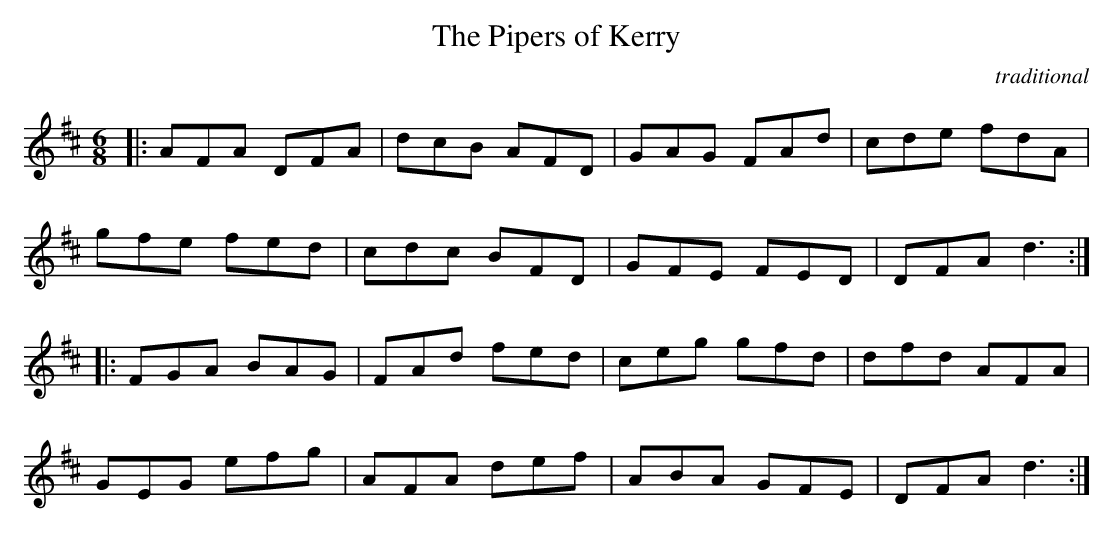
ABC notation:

X:1
T: The Pipers of Kerry
C: traditional
M: 6/8
K:D
|: AFA DFA |dcB AFD | GAG FAd | cde fdA |
gfe fed | cdc BFD | GFE FED | DFA d3 :|
|: FGA BAG | FAd fed | ceg gfd | dfd AFA |
GEG efg | AFA def | ABA GFE | DFA d3 :|
